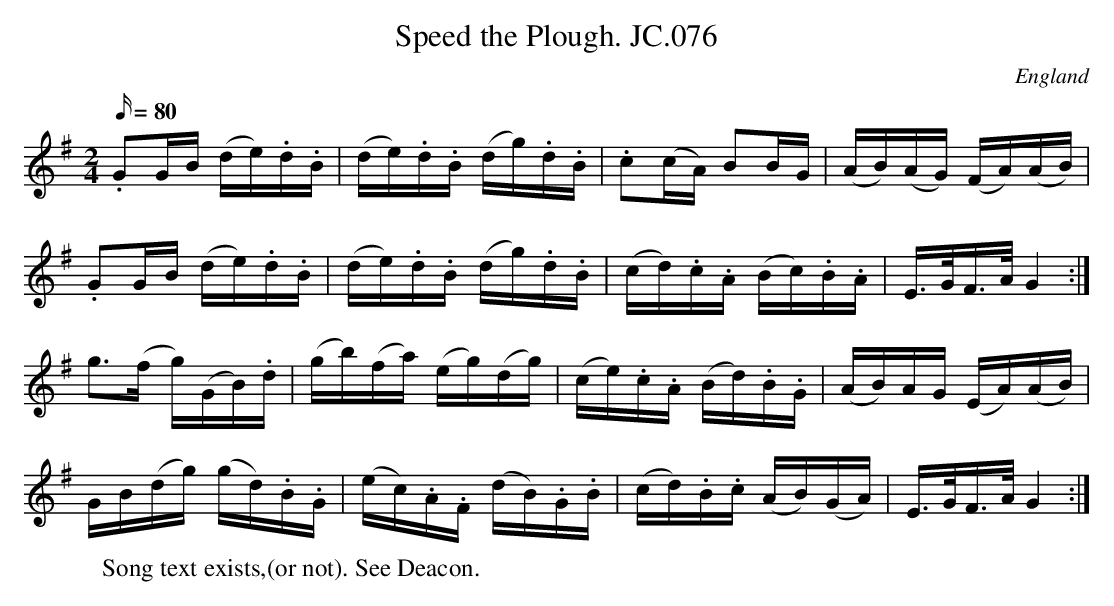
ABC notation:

X:1
T:Speed the Plough. JC.076
M:2/4
L:1/16
Q:80
O:England
K:G
.G2GB (de).d.B|(de).d.B (dg).d.B|.c2(cA) B2BG|(AB)(AG) (FA)(AB)|!
.G2GB (de).d.B|(de).d.B (dg).d.B|(cd).c.A (Bc).B.A|E>GF>AG4:|!
g3(f g)(GB).d|(gb)(fa) (eg)(dg)|(ce).c.A (Bd).B.G|(AB)AG (EA)(AB)|!
GB(dg) (gd).B.G|(ec).A.F (dB).G.B|(cd).B.c (AB)(GA)|E>GF>AG4:|]
W:Song text exists,(or not). See Deacon.
